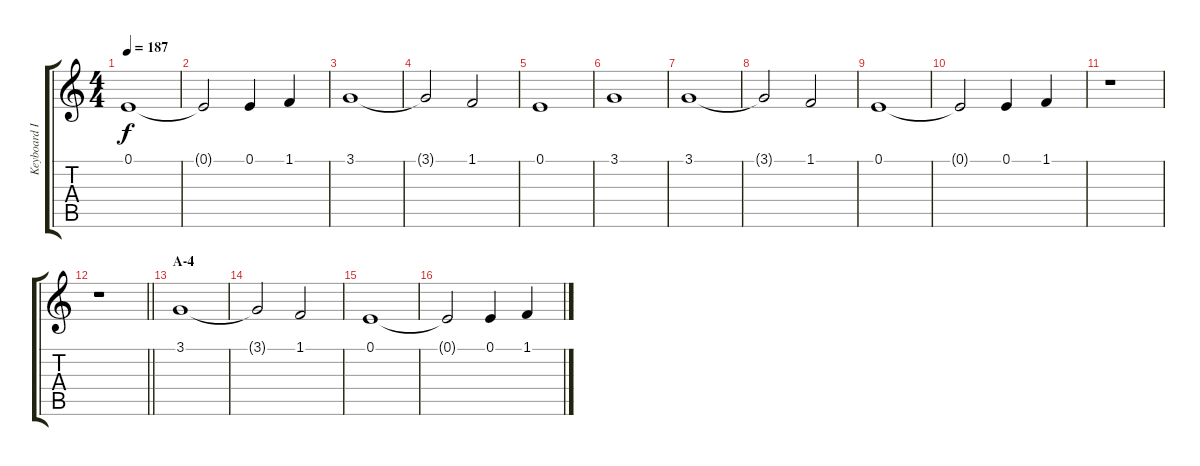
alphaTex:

\track ("Keyboard I" "Keyboard I") {instrument pad2warm}
\staff {score tabs}
\tuning (E4 B3 G3 D3 A2 E2) {hide}
\ts (4 4)
\tempo 187
\clef g2
\ks c
0.1.1{dy f} |
0.1{t}.2 0.1.4 1.1.4 |
3.1.1 |
3.1{t}.2 1.1.2 |
0.1.1 |
3.1.1 |
3.1.1 |
3.1{t}.2 1.1.2 |
0.1.1 |
0.1{t}.2 0.1.4 1.1.4 |
r.1 |
\barLineRight lightlight
r.1 |
\section ("" "A-4")
3.1.1 |
3.1{t}.2 1.1.2 |
0.1.1 |
0.1{t}.2 0.1.4 1.1.4
